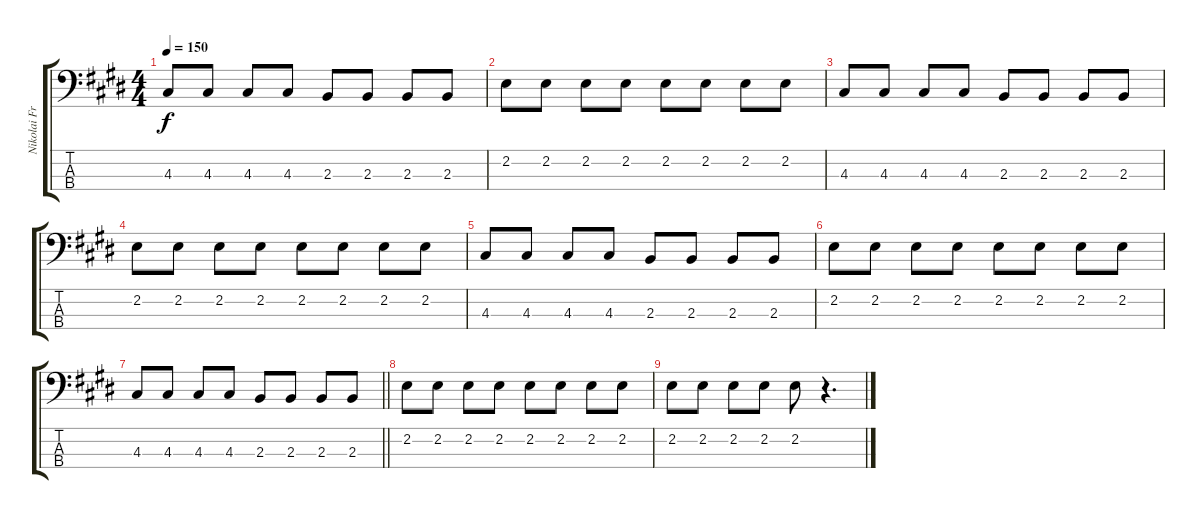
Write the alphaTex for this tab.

\track ("Nikolai Fraiture - Bass" "Nikolai Fr") {instrument electricbassfinger}
\staff {score tabs}
\tuning (G2 D2 A1 E1) {hide}
\ts (4 4)
\tempo 150
\clef f4
\ks e
4.3.8{dy f} 4.3.8 4.3.8 4.3.8 2.3.8 2.3.8 2.3.8 2.3.8 |
2.2.8 2.2.8 2.2.8 2.2.8 2.2.8 2.2.8 2.2.8 2.2.8 |
4.3.8 4.3.8 4.3.8 4.3.8 2.3.8 2.3.8 2.3.8 2.3.8 |
2.2.8 2.2.8 2.2.8 2.2.8 2.2.8 2.2.8 2.2.8 2.2.8 |
4.3.8 4.3.8 4.3.8 4.3.8 2.3.8 2.3.8 2.3.8 2.3.8 |
2.2.8 2.2.8 2.2.8 2.2.8 2.2.8 2.2.8 2.2.8 2.2.8 |
\barLineRight lightlight
4.3.8 4.3.8 4.3.8 4.3.8 2.3.8 2.3.8 2.3.8 2.3.8 |
2.2.8 2.2.8 2.2.8 2.2.8 2.2.8 2.2.8 2.2.8 2.2.8 |
2.2.8 2.2.8 2.2.8 2.2.8 2.2.8 r.4{d}
